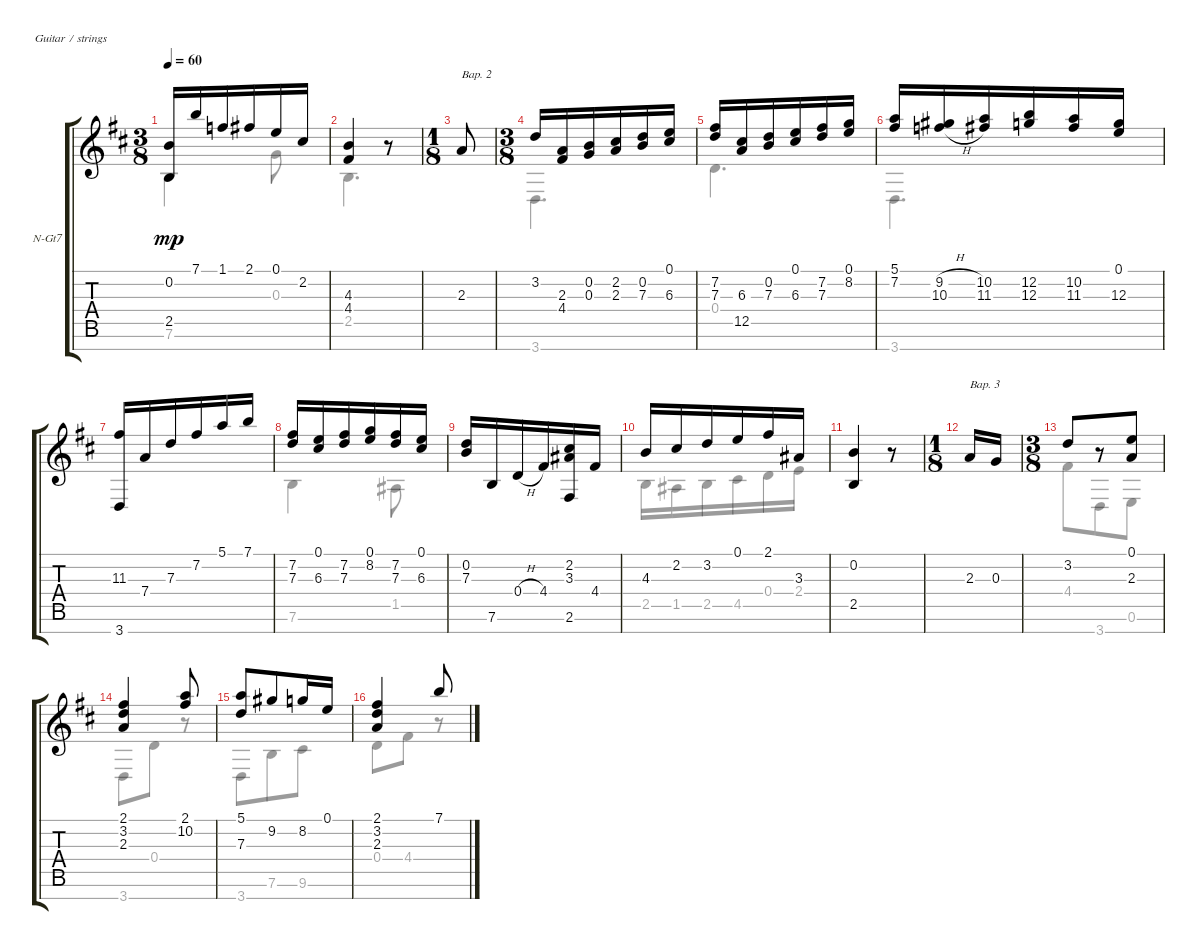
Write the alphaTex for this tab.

\defaultSystemsLayout 4
\bracketExtendMode groupsimilarinstruments
\firstSystemTrackNameOrientation horizontal
\otherSystemsTrackNameOrientation horizontal
\track ("Nylon Guitar" "N-Gt7") {instrument acousticguitarnylon}
\staff {score tabs}
\tuning (E4 B3 G3 D3 A2 E2 B1)
\voice
\ts (3 8)
\tempo 60
\clef g2
\ks d
(0.2 2.5).16{dy mp} 7.1.16 1.1.16 2.1.16 0.1.16 2.2.16 |
(4.4 4.3).4 r.8 |
\ts (1 8)
2.3.8{txt "Вар. 2"} |
\ts (3 8)
3.2.16 (2.3 4.4).16 (0.3 0.2).16 (2.2 2.3).16 (0.2 7.3).16 (0.1 6.3).16 |
(7.2 7.3).16 (6.3 12.5).16 (0.2 7.3).16 (0.1 6.3).16 (7.3 7.2).16 (8.2 0.1).16 |
(7.2 5.1).16 (9.2{h} 10.3{h}).16 (11.3 10.2).16 (12.3 12.2).16 (10.2 11.3).16 (12.3 0.1).16 |
(11.3 3.7).16 7.4.16 7.3.16 7.2.16 5.1.16 7.1.16 |
(7.2 7.3).16 (0.1 6.3).16 (7.3 7.2).16 (8.2 0.1).16 (7.2 7.3).16 (0.1 6.3).16 |
(7.3 0.2).16 7.6.16 0.4{h}.16 4.4.16 (3.3 2.2 2.6).16 4.4.16 |
4.3.16 2.2.16 3.2.16 0.1.16 2.1.16 3.3.16 |
(2.5 0.2).4 r.8 |
\ts (1 8)
2.3.16{txt "Вар. 3"} 0.3.16 |
\ts (3 8)
3.2.8 r.8 (0.1 2.3).8 |
(2.3 3.2 2.1).4 (2.1 10.2).8 |
(7.3 5.1).8 9.2.8 8.2.16 0.1.16 |
(2.3 3.2 2.1).4 7.1.8
\voice
\clef g2
\ottava regular
\simile none
\ks d
7.6.4{dy mp} 0.3.8 |
2.5.4{d} |
|
3.7.4{d} |
0.4.4{d} |
3.7.4{d} |
|
7.6.4 1.5.8 |
|
2.5.16 1.5.16 2.5.16 4.5.16 0.4.16 2.4.16 |
|
|
4.4.8 3.7.8 0.6.8 |
3.7.8 0.4.8 r.8 |
3.7.8 7.6.8 9.6.8 |
0.4.8 4.4.8 r.8
